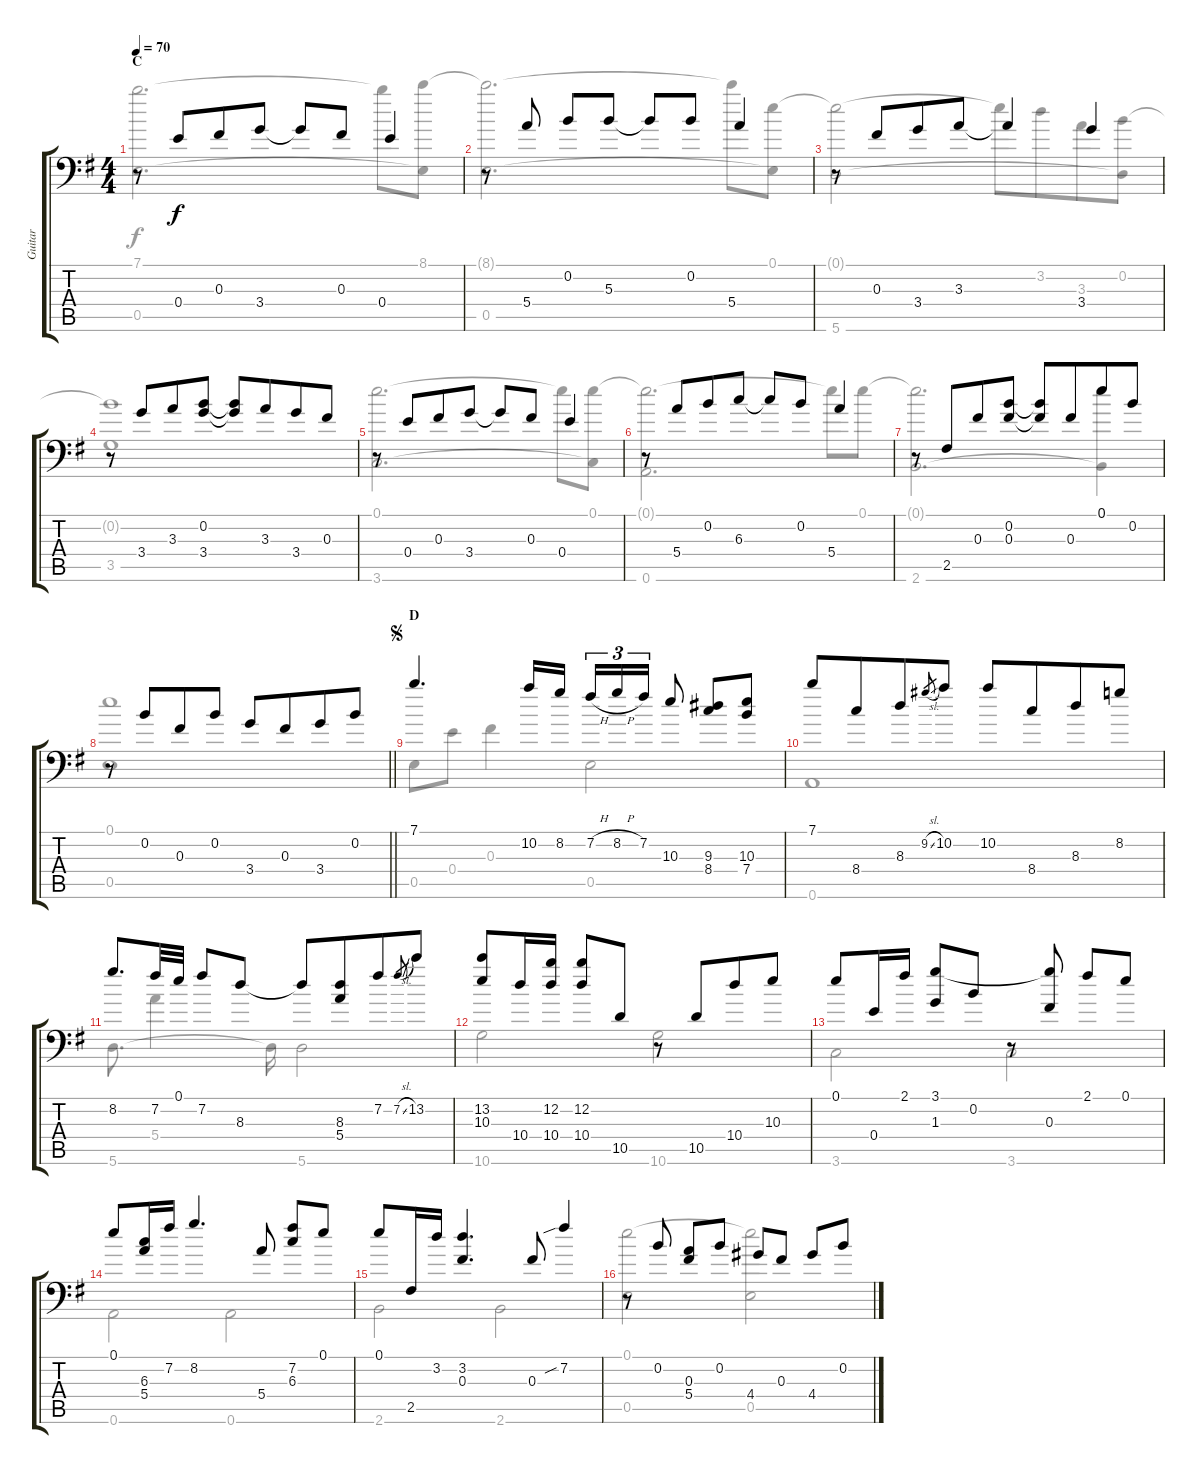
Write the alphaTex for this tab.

\track ("Guitar" "Guitar") {instrument acousticguitarsteel}
\staff {score tabs}
\tuning (E4 B3 Gb3 E3 E2 A1) {hide}
\voice
\ts (4 4)
\section ("" "C")
\tempo 70
\clef f4
\ks g
r.8{dy f} 0.4.8{beam merge} 0.3.8 3.4.8 3.4{t}.8 0.3.8 0.4.4 |
r.8 5.4.8 0.2.8 5.3.8 5.3{t}.8 0.2.8 5.4.4 |
r.8 0.3.8{beam merge} 3.4.8{beam merge} 3.3.8 3.3{t}.4 3.4.4 |
r.8 3.4.8{beam merge} 3.3.8 (0.2 3.4).8 (0.2{t} 3.4{t}).8 3.3.8{beam merge} 3.4.8 0.3.8 |
r.8 0.4.8{beam merge} 0.3.8 3.4.8 3.4{t}.8 0.3.8 0.4.4 |
r.8 5.4.8{beam merge} 0.2.8 6.3.8 6.3{t}.8 0.2.8 5.4.4 |
r.8 2.5.8{beam merge} 0.3.8 (0.2 0.3).8 (0.2{t} 0.3{t}).8 0.3.8{beam merge} 0.1.8 0.2.8 |
\barLineRight lightlight
r.8 0.2.8{beam merge} 0.3.8 0.2.8 3.4.8 0.3.8{beam merge} 3.4.8 0.2.8 |
\section ("" "D")
\jump segno
7.1.4{d} 10.2.16 8.2.16 7.2{h}.16{tu (3 2)} 8.2{h}.16{tu (3 2)} 7.2.16{tu (3 2)} 10.3.8 (9.3 8.4).8 (10.3 7.4).8 |
7.1.8 8.4.8{beam merge} 8.3.8 9.2{sl}.8{gr} 10.2.8 10.2.8 8.4.8{beam merge} 8.3.8 8.2.8 |
8.2.8{d} 7.2.32 0.1.32 7.2.8 8.3.8 8.3{t}.8 (8.3 5.4).8{beam merge} 7.2.8 7.2{sl}.8{gr} 13.2.8 |
(13.2 10.3).8 10.4.16 (12.2 10.4).16 (12.2 10.4).8 10.5.8 r.8 10.5.8{beam merge} 10.4.8 10.3.8 |
0.1.8 0.4.16 2.1.16 (3.1 1.3).8 0.2.8 r.8 (3.1{t} 0.3).8 2.1.8 0.1.8 |
0.1.8 (6.3 5.4).16 7.2.16 8.2.4{d} 5.4.8 (7.2 6.3).8 0.1.8 |
0.1.8 2.5.16 3.2.16 (3.2 0.3).4{d} 0.3.8 7.2{sib}.4 |
r.8 0.2.8 (0.3 5.4).8 0.2.8 4.4.8 0.3.8 4.4.8 0.2.8
\voice
\clef f4
\ottava regular
\simile none
\ks g
(7.1 0.5).2{d dy f} 7.1{t}.8 (8.1 0.5{t}).8 |
(8.1{t} 0.5).2{d} 8.1{t}.8 (0.1 0.5{t}).8 |
(0.1{t} 5.6).2 0.1{t}.8{beam merge} 3.2.8{beam merge} 3.3.8 (0.2 5.6{t}).8 |
(0.2{t} 3.5).1 |
(0.1 3.6).2{d} 0.1{t}.8 (0.1 3.6{t}).8 |
(0.1{t} 0.6).2{d} 0.1{t}.8 0.1.8 |
(0.1{t} 2.6).2{d} (0.1 2.6{t}).4 |
\barLineRight lightlight
(0.1 0.5).1 |
0.5.8 0.4.8 0.3.4 0.5.2 |
0.6.1 |
5.6.8{d} 5.4.4 5.6{t}.16 5.6.2 |
10.6.2 10.6.2 |
3.6.2 3.6.2 |
0.6.2 0.6.2 |
2.6.2 2.6.2 |
(0.1 0.5).2 (0.1{t} 0.5).2
